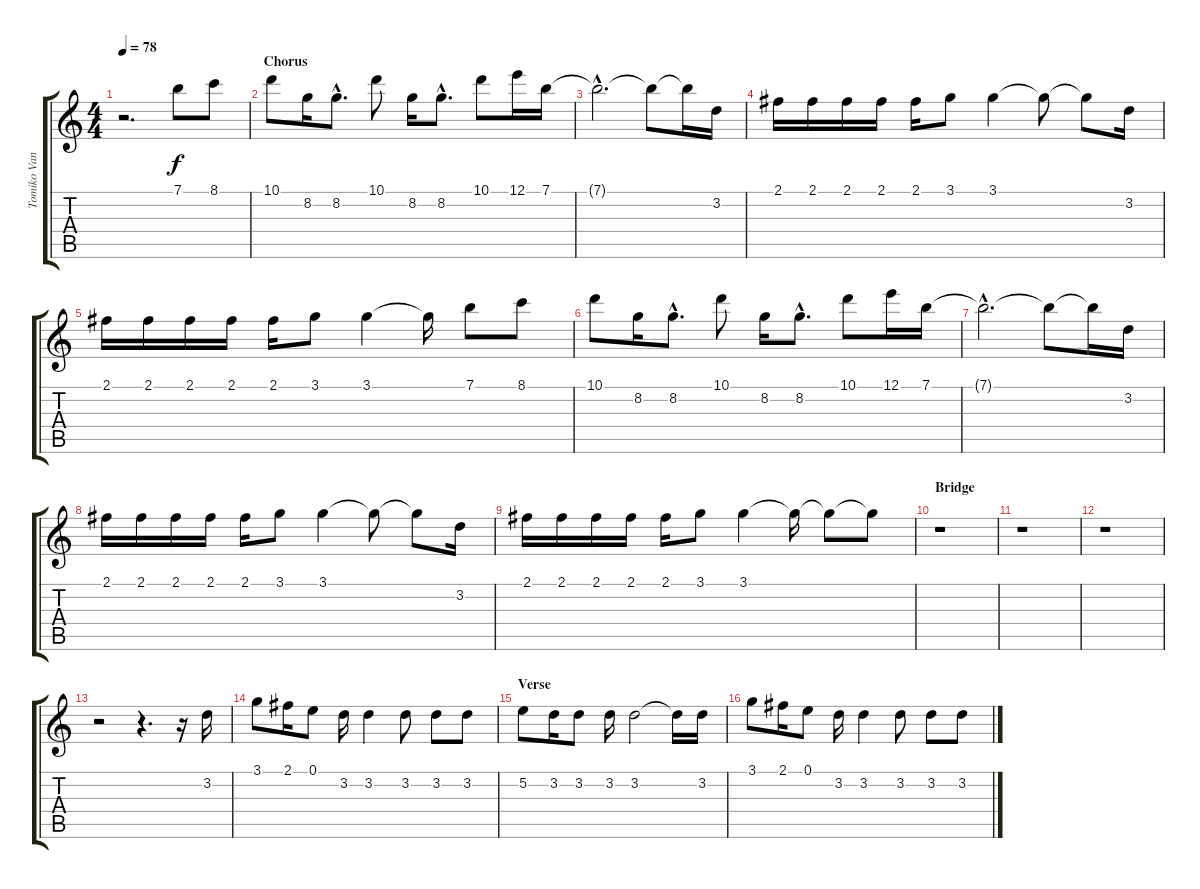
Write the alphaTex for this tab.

\track ("Tomiko Van" "Tomiko Van") {instrument acousticguitarnylon}
\staff {score tabs}
\tuning (E4 B3 G3 D3 A2 E2) {hide}
\ts (4 4)
\tempo 78
\clef g2
\ks c
r.2{d dy f} 7.1.8 8.1.8 |
\section ("" "Chorus")
10.1.8 8.2.16 8.2{hac}.8{d} 10.1.8 8.2.16 8.2{hac}.8{d} 10.1.8 12.1.16 7.1.16 |
7.1{hac t}.2{d} 7.1{t}.8 7.1{t}.16 3.2.16 |
2.1.16 2.1.16 2.1.16 2.1.16 2.1.16 3.1.8 3.1.4 3.1{t}.8 3.1{t}.8 3.2.16 |
2.1.16 2.1.16 2.1.16 2.1.16 2.1.16 3.1.8 3.1.4 3.1{t}.16 7.1.8 8.1.8 |
10.1.8 8.2.16 8.2{hac}.8{d} 10.1.8 8.2.16 8.2{hac}.8{d} 10.1.8 12.1.16 7.1.16 |
7.1{hac t}.2{d} 7.1{t}.8 7.1{t}.16 3.2.16 |
2.1.16 2.1.16 2.1.16 2.1.16 2.1.16 3.1.8 3.1.4 3.1{t}.8 3.1{t}.8 3.2.16 |
2.1.16 2.1.16 2.1.16 2.1.16 2.1.16 3.1.8 3.1.4 3.1{t}.16 3.1{t}.8 3.1{t}.8 |
\section ("" "Bridge")
r.1 |
r.1 |
r.1 |
r.2 r.4{d} r.16 3.2.16 |
3.1.8 2.1.16 0.1.8 3.2.16 3.2.4 3.2.8 3.2.8 3.2.8 |
\section ("" "Verse")
5.2.8 3.2.16 3.2.8 3.2.16 3.2.2 3.2{t}.16 3.2.16 |
3.1.8 2.1.16 0.1.8 3.2.16 3.2.4 3.2.8 3.2.8 3.2.8
